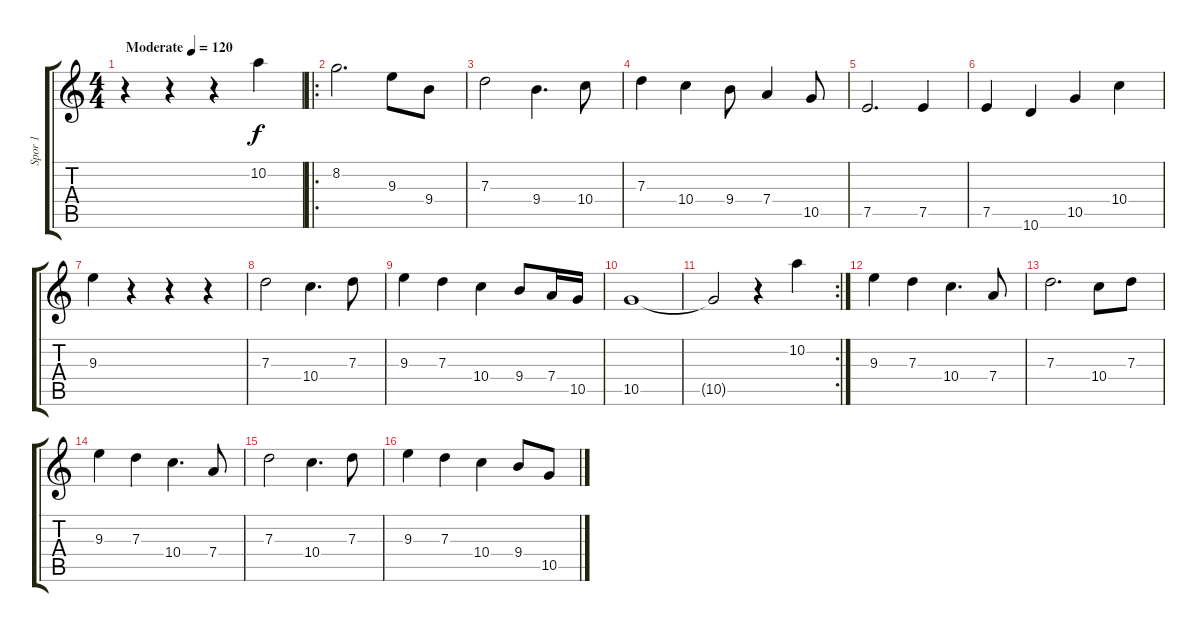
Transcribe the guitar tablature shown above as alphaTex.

\track ("Spor 1" "Spor 1") {instrument acousticguitarsteel}
\staff {score tabs}
\tuning (E4 B3 G3 D3 A2 E2) {hide}
\ts (4 4)
\tempo (120 "Moderate")
\clef g2
\ks c
r.4{dy f instrument acousticguitarsteel} r.4 r.4 10.2.4 |
\ro
8.2.2{d} 9.3.8 9.4.8 |
7.3.2 9.4.4{d} 10.4.8 |
7.3.4 10.4.4 9.4.8 7.4.4 10.5.8 |
7.5.2{d} 7.5.4 |
7.5.4 10.6.4 10.5.4 10.4.4 |
9.3.4 r.4 r.4 r.4 |
7.3.2 10.4.4{d} 7.3.8 |
9.3.4 7.3.4 10.4.4 9.4.8 7.4.16 10.5.16 |
10.5.1 |
\rc 2
10.5{t}.2 r.4 10.2.4 |
9.3.4 7.3.4 10.4.4{d} 7.4.8 |
7.3.2{d} 10.4.8 7.3.8 |
9.3.4 7.3.4 10.4.4{d} 7.4.8 |
7.3.2 10.4.4{d} 7.3.8 |
9.3.4 7.3.4 10.4.4 9.4.8 10.5.8
